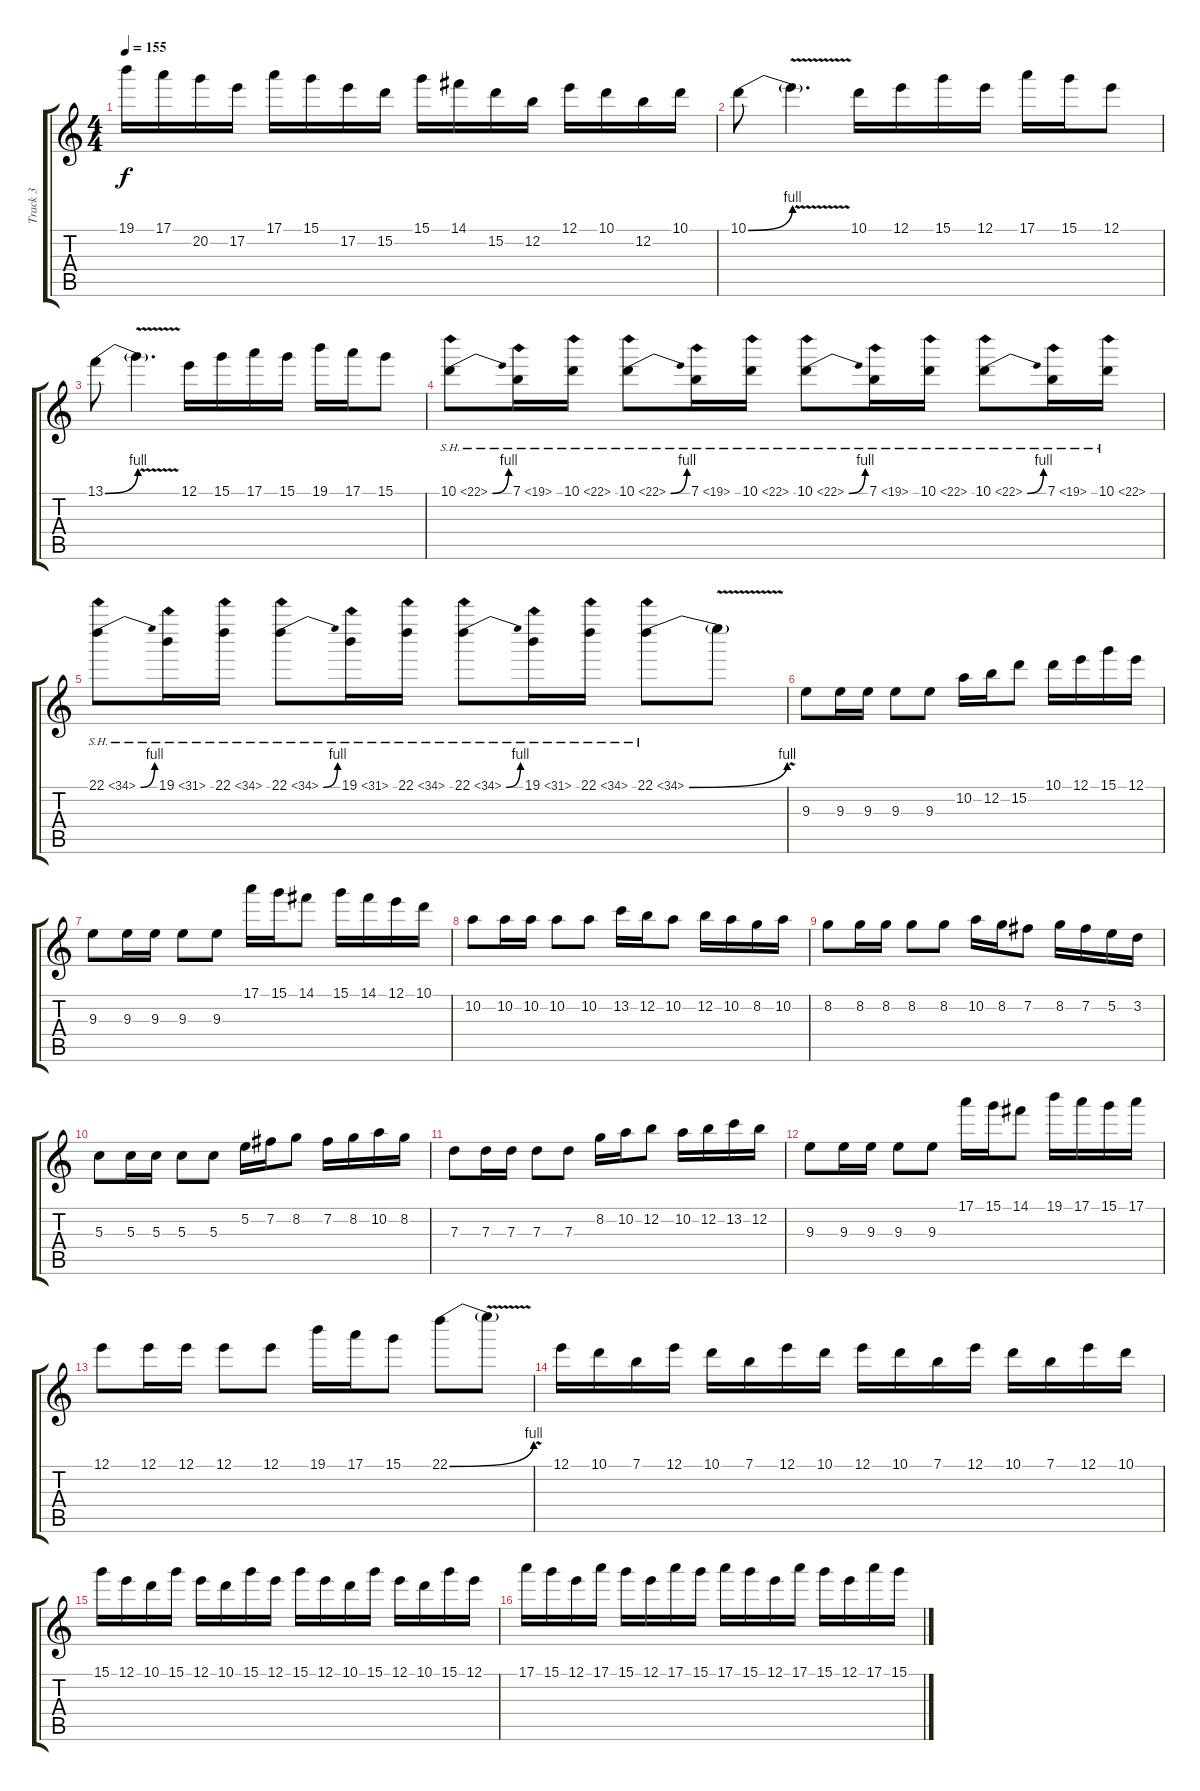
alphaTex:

\track ("Track 3" "Track 3") {instrument distortionguitar}
\staff {score tabs}
\tuning (E4 B3 G3 D3 A2 E2) {hide}
\ts (4 4)
\tempo 155
\clef g2
\ks c
19.1.16{dy f} 17.1.16 20.2.16 17.2.16 17.1.16 15.1.16 17.2.16 15.2.16 15.1.16 14.1.16 15.2.16 12.2.16 12.1.16 10.1.16 12.2.16 10.1.16 |
10.1{be (bend 0 0 60 4)}.8 10.1{v t}.4{d} 10.1.16 12.1.16 15.1.16 12.1.16 17.1.16 15.1.16 12.1.8 |
13.1{be (bend 0 0 60 4)}.8 13.1{v t}.4{d} 12.1.16 15.1.16 17.1.16 15.1.16 19.1.16 17.1.16 15.1.8 |
10.1{be (bend 0 0 60 4) sh 12}.8 7.1{sh 12}.16 10.1{sh 12}.16 10.1{be (bend 0 0 60 4) sh 12}.8 7.1{sh 12}.16 10.1{sh 12}.16 10.1{be (bend 0 0 60 4) sh 12}.8 7.1{sh 12}.16 10.1{sh 12}.16 10.1{be (bend 0 0 60 4) sh 12}.8 7.1{sh 12}.16 10.1{sh 12}.16 |
22.1{be (bend 0 0 60 4) sh 12}.8 19.1{sh 12}.16 22.1{sh 12}.16 22.1{be (bend 0 0 60 4) sh 12}.8 19.1{sh 12}.16 22.1{sh 12}.16 22.1{be (bend 0 0 60 4) sh 12}.8 19.1{sh 12}.16 22.1{sh 12}.16 22.1{be (bend 0 0 60 4) sh 12}.8 22.1{v t}.8 |
9.3.8 9.3.16 9.3.16 9.3.8 9.3.8 10.2.16 12.2.16 15.2.8 10.1.16 12.1.16 15.1.16 12.1.16 |
9.3.8 9.3.16 9.3.16 9.3.8 9.3.8 17.1.16 15.1.16 14.1.8 15.1.16 14.1.16 12.1.16 10.1.16 |
10.2.8 10.2.16 10.2.16 10.2.8 10.2.8 13.2.16 12.2.16 10.2.8 12.2.16 10.2.16 8.2.16 10.2.16 |
8.2.8 8.2.16 8.2.16 8.2.8 8.2.8 10.2.16 8.2.16 7.2.8 8.2.16 7.2.16 5.2.16 3.2.16 |
5.3.8 5.3.16 5.3.16 5.3.8 5.3.8 5.2.16 7.2.16 8.2.8 7.2.16 8.2.16 10.2.16 8.2.16 |
7.3.8 7.3.16 7.3.16 7.3.8 7.3.8 8.2.16 10.2.16 12.2.8 10.2.16 12.2.16 13.2.16 12.2.16 |
9.3.8 9.3.16 9.3.16 9.3.8 9.3.8 17.1.16 15.1.16 14.1.8 19.1.16 17.1.16 15.1.16 17.1.16 |
12.1.8 12.1.16 12.1.16 12.1.8 12.1.8 19.1.16 17.1.16 15.1.8 22.1{be (bend 0 0 60 4)}.8 22.1{v t}.8 |
12.1.16 10.1.16 7.1.16 12.1.16 10.1.16 7.1.16 12.1.16 10.1.16 12.1.16 10.1.16 7.1.16 12.1.16 10.1.16 7.1.16 12.1.16 10.1.16 |
15.1.16 12.1.16 10.1.16 15.1.16 12.1.16 10.1.16 15.1.16 12.1.16 15.1.16 12.1.16 10.1.16 15.1.16 12.1.16 10.1.16 15.1.16 12.1.16 |
17.1.16 15.1.16 12.1.16 17.1.16 15.1.16 12.1.16 17.1.16 15.1.16 17.1.16 15.1.16 12.1.16 17.1.16 15.1.16 12.1.16 17.1.16 15.1.16
